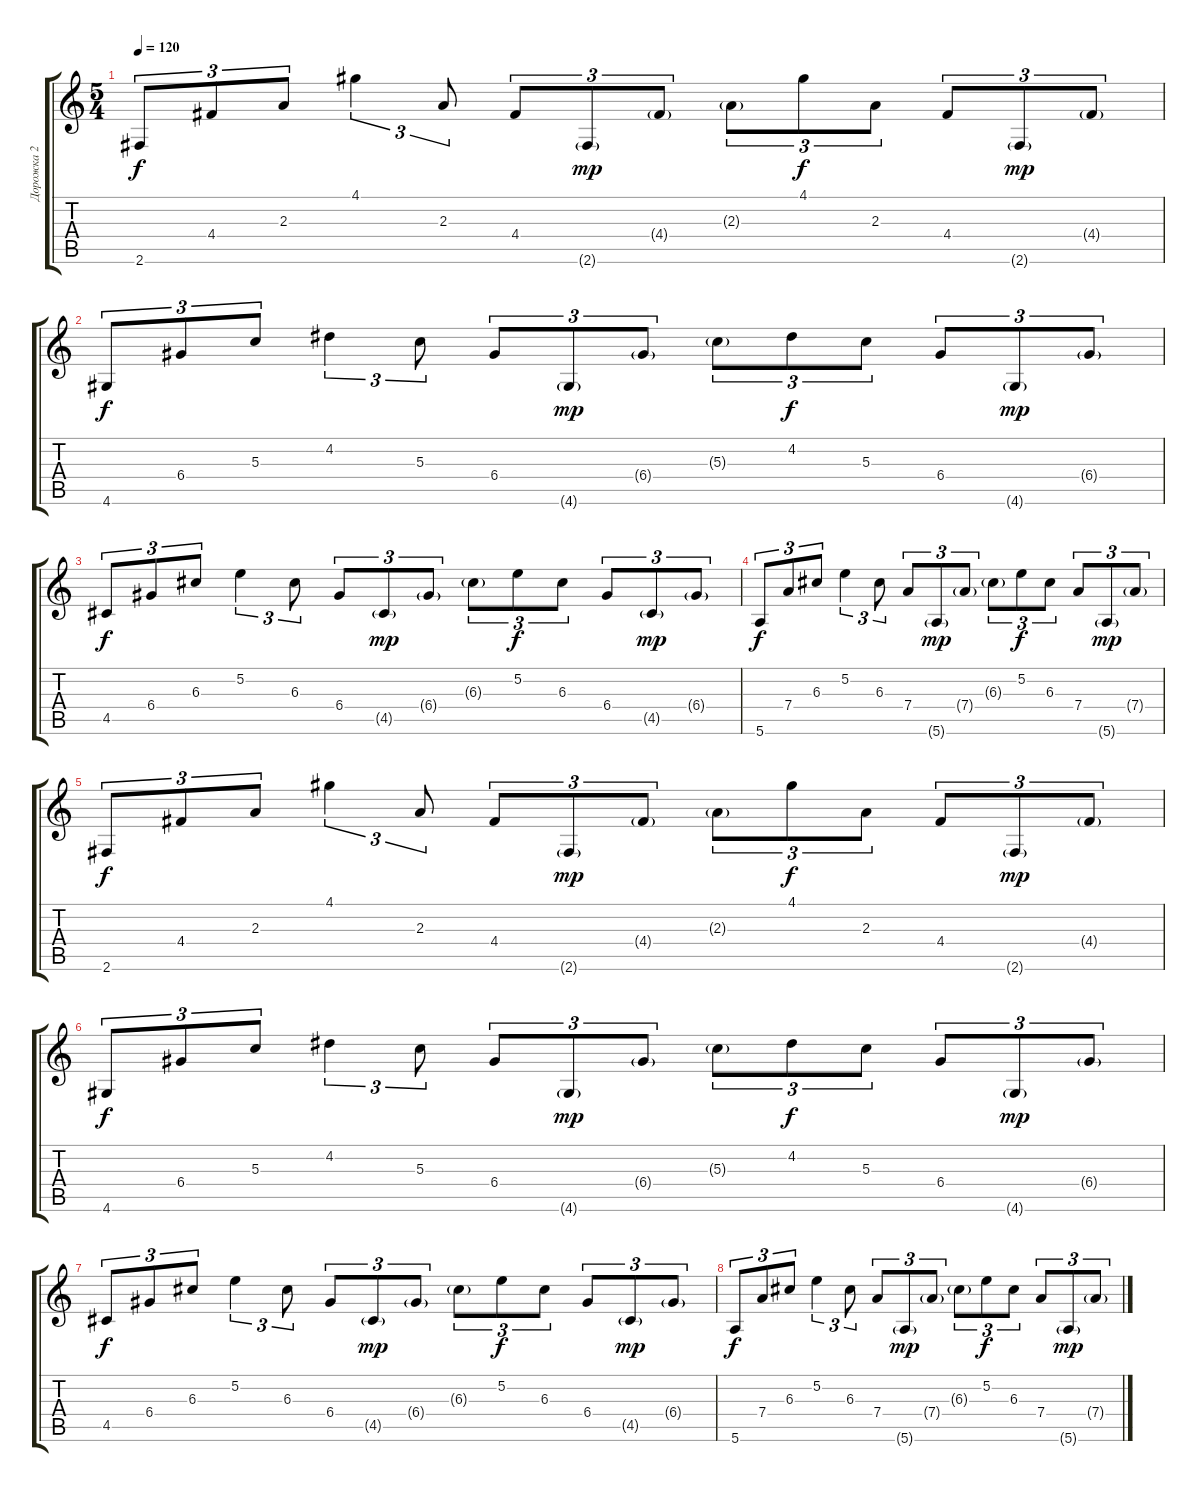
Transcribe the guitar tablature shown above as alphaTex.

\track ("Дорожка 2" "Дорожка 2") {instrument acousticguitarsteel}
\staff {score tabs}
\tuning (E4 B3 G3 D3 A2 E2) {hide}
\ts (5 4)
\tempo 120
\clef g2
\ks c
2.6.8{tu (3 2) dy f} 4.4.8{tu (3 2)} 2.3.8{tu (3 2)} 4.1.4{tu (3 2)} 2.3.8{tu (3 2)} 4.4.8{tu (3 2)} 2.6{g}.8{tu (3 2) dy mp} 4.4{g}.8{tu (3 2)} 2.3{g}.8{tu (3 2)} 4.1.8{tu (3 2) dy f} 2.3.8{tu (3 2)} 4.4.8{tu (3 2)} 2.6{g}.8{tu (3 2) dy mp} 4.4{g}.8{tu (3 2)} |
4.6.8{tu (3 2) dy f} 6.4.8{tu (3 2)} 5.3.8{tu (3 2)} 4.2.4{tu (3 2)} 5.3.8{tu (3 2)} 6.4.8{tu (3 2)} 4.6{g}.8{tu (3 2) dy mp} 6.4{g}.8{tu (3 2)} 5.3{g}.8{tu (3 2)} 4.2.8{tu (3 2) dy f} 5.3.8{tu (3 2)} 6.4.8{tu (3 2)} 4.6{g}.8{tu (3 2) dy mp} 6.4{g}.8{tu (3 2)} |
4.5.8{tu (3 2) dy f} 6.4.8{tu (3 2)} 6.3.8{tu (3 2)} 5.2.4{tu (3 2)} 6.3.8{tu (3 2)} 6.4.8{tu (3 2)} 4.5{g}.8{tu (3 2) dy mp} 6.4{g}.8{tu (3 2)} 6.3{g}.8{tu (3 2)} 5.2.8{tu (3 2) dy f} 6.3.8{tu (3 2)} 6.4.8{tu (3 2)} 4.5{g}.8{tu (3 2) dy mp} 6.4{g}.8{tu (3 2)} |
5.6.8{tu (3 2) dy f} 7.4.8{tu (3 2)} 6.3.8{tu (3 2)} 5.2.4{tu (3 2)} 6.3.8{tu (3 2)} 7.4.8{tu (3 2)} 5.6{g}.8{tu (3 2) dy mp} 7.4{g}.8{tu (3 2)} 6.3{g}.8{tu (3 2)} 5.2.8{tu (3 2) dy f} 6.3.8{tu (3 2)} 7.4.8{tu (3 2)} 5.6{g}.8{tu (3 2) dy mp} 7.4{g}.8{tu (3 2)} |
2.6.8{tu (3 2) dy f} 4.4.8{tu (3 2)} 2.3.8{tu (3 2)} 4.1.4{tu (3 2)} 2.3.8{tu (3 2)} 4.4.8{tu (3 2)} 2.6{g}.8{tu (3 2) dy mp} 4.4{g}.8{tu (3 2)} 2.3{g}.8{tu (3 2)} 4.1.8{tu (3 2) dy f} 2.3.8{tu (3 2)} 4.4.8{tu (3 2)} 2.6{g}.8{tu (3 2) dy mp} 4.4{g}.8{tu (3 2)} |
4.6.8{tu (3 2) dy f} 6.4.8{tu (3 2)} 5.3.8{tu (3 2)} 4.2.4{tu (3 2)} 5.3.8{tu (3 2)} 6.4.8{tu (3 2)} 4.6{g}.8{tu (3 2) dy mp} 6.4{g}.8{tu (3 2)} 5.3{g}.8{tu (3 2)} 4.2.8{tu (3 2) dy f} 5.3.8{tu (3 2)} 6.4.8{tu (3 2)} 4.6{g}.8{tu (3 2) dy mp} 6.4{g}.8{tu (3 2)} |
4.5.8{tu (3 2) dy f} 6.4.8{tu (3 2)} 6.3.8{tu (3 2)} 5.2.4{tu (3 2)} 6.3.8{tu (3 2)} 6.4.8{tu (3 2)} 4.5{g}.8{tu (3 2) dy mp} 6.4{g}.8{tu (3 2)} 6.3{g}.8{tu (3 2)} 5.2.8{tu (3 2) dy f} 6.3.8{tu (3 2)} 6.4.8{tu (3 2)} 4.5{g}.8{tu (3 2) dy mp} 6.4{g}.8{tu (3 2)} |
5.6.8{tu (3 2) dy f} 7.4.8{tu (3 2)} 6.3.8{tu (3 2)} 5.2.4{tu (3 2)} 6.3.8{tu (3 2)} 7.4.8{tu (3 2)} 5.6{g}.8{tu (3 2) dy mp} 7.4{g}.8{tu (3 2)} 6.3{g}.8{tu (3 2)} 5.2.8{tu (3 2) dy f} 6.3.8{tu (3 2)} 7.4.8{tu (3 2)} 5.6{g}.8{tu (3 2) dy mp} 7.4{g}.8{tu (3 2)}
